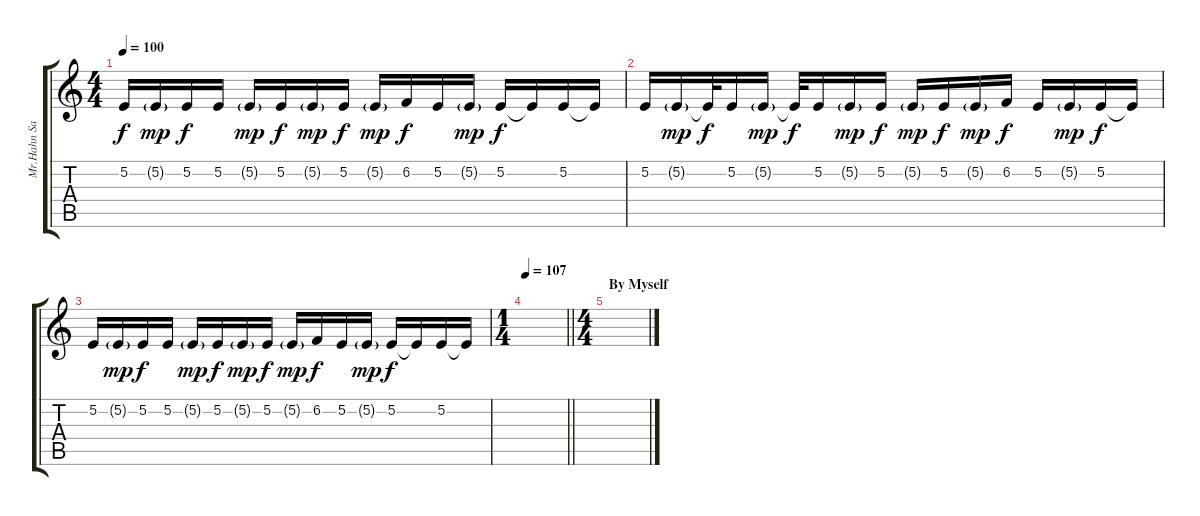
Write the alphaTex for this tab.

\track ("Mr.Hahn Sampler2" "Mr.Hahn Sa") {instrument stringensemble2}
\staff {score tabs}
\tuning (E4 B3 G3 D3 A2 E2) {hide}
\ts (4 4)
\tempo 100
\clef g2
\ks c
5.2.16{dy f volume 4 instrument kalimba} 5.2{g}.16{dy mp} 5.2.16{dy f} 5.2.16 5.2{g}.16{dy mp} 5.2.16{dy f} 5.2{g}.16{dy mp} 5.2.16{dy f} 5.2{g}.16{dy mp} 6.2.16{dy f} 5.2.16 5.2{g}.16{dy mp} 5.2.16{dy f} 5.2{t}.16 5.2.16 5.2{t}.16 |
5.2.16{volume 3 instrument kalimba} 5.2{g}.16{dy mp} 5.2{t}.32{dy f} 5.2.16 5.2{g}.16{dy mp} 5.2{t}.32{dy f} 5.2.16 5.2{g}.16{dy mp} 5.2.16{dy f} 5.2{g}.16{dy mp} 5.2.16{dy f} 5.2{g}.16{dy mp} 6.2.16{dy f} 5.2.16 5.2{g}.16{dy mp} 5.2.16{dy f} 5.2{t}.16 |
5.2.16{volume 2 instrument kalimba} 5.2{g}.16{dy mp} 5.2.16{dy f} 5.2.16 5.2{g}.16{dy mp} 5.2.16{dy f} 5.2{g}.16{dy mp} 5.2.16{dy f} 5.2{g}.16{dy mp} 6.2.16{dy f} 5.2.16 5.2{g}.16{dy mp} 5.2.16{dy f} 5.2{t}.16 5.2.16 5.2{t}.16 |
\ts (1 4)
\tempo 107
\barLineRight lightlight
|
\ts (4 4)
\section ("" "By Myself")
